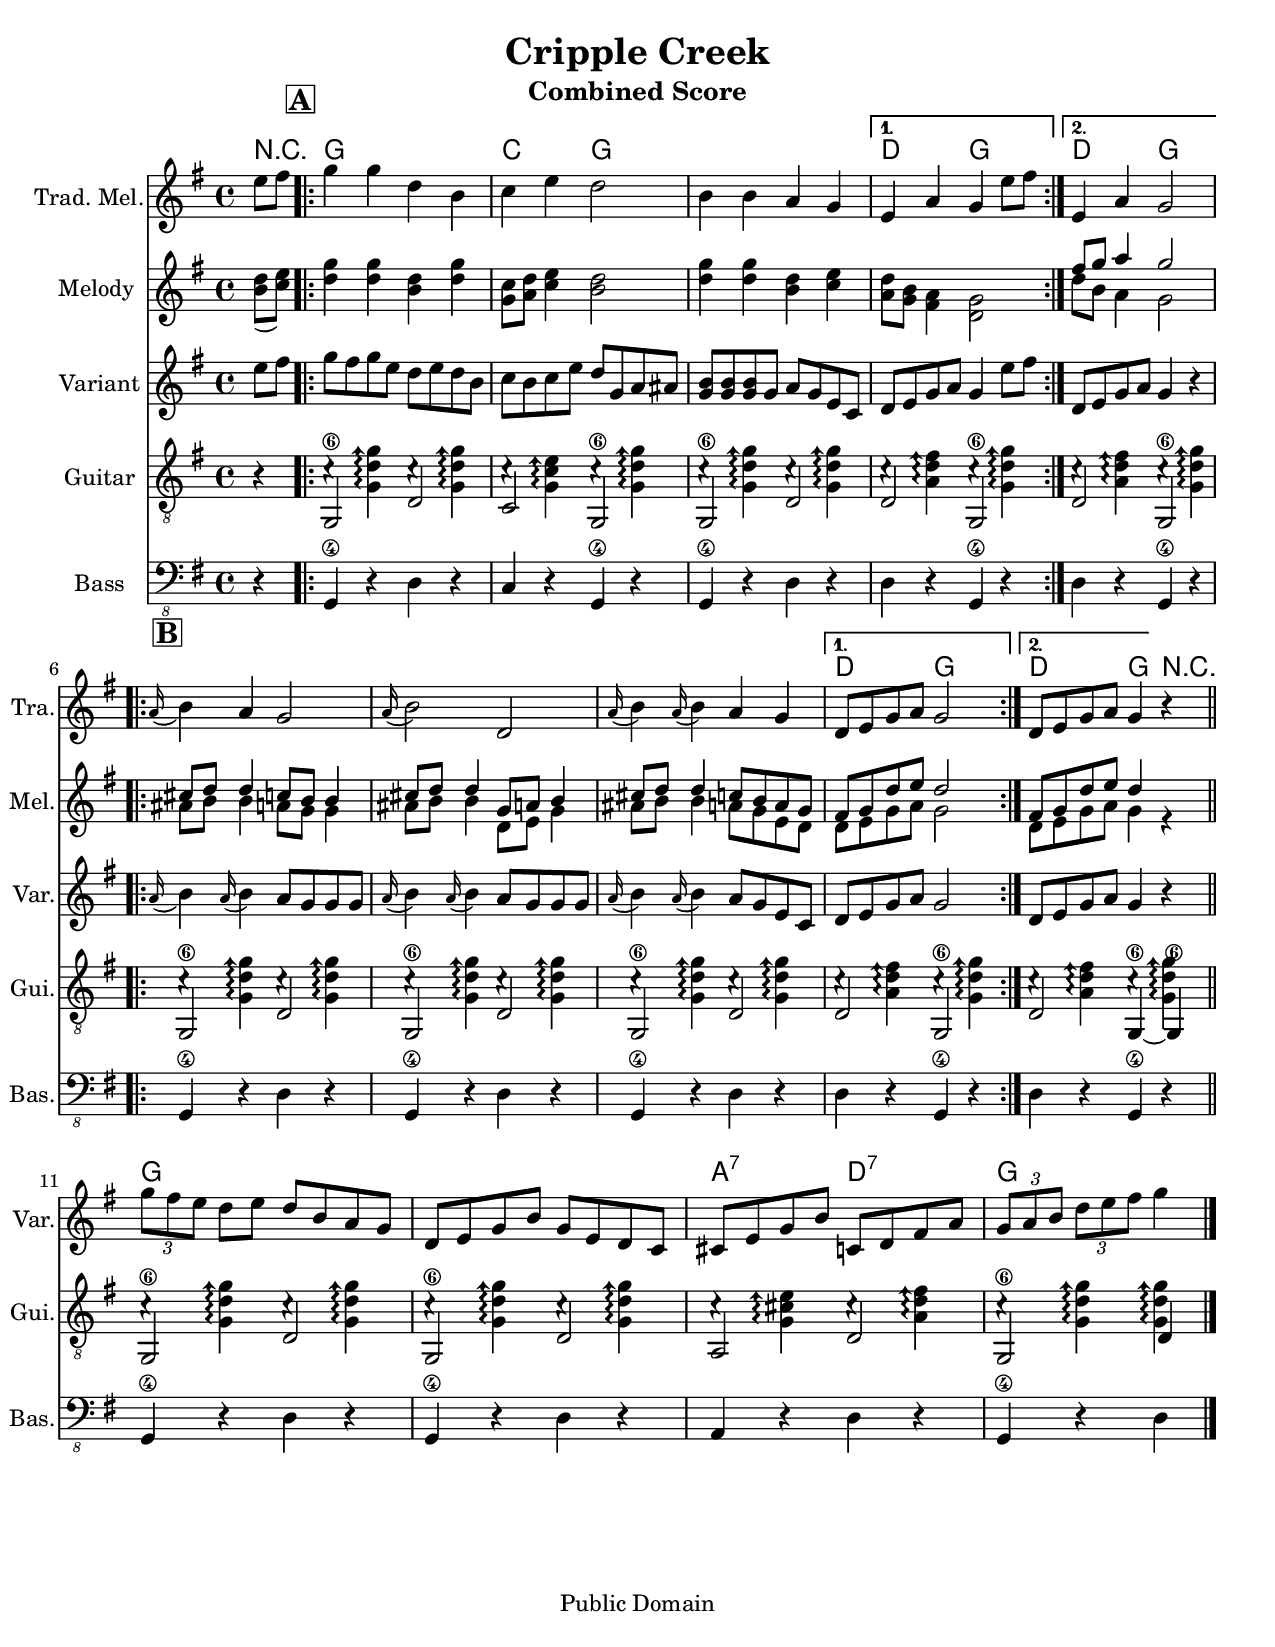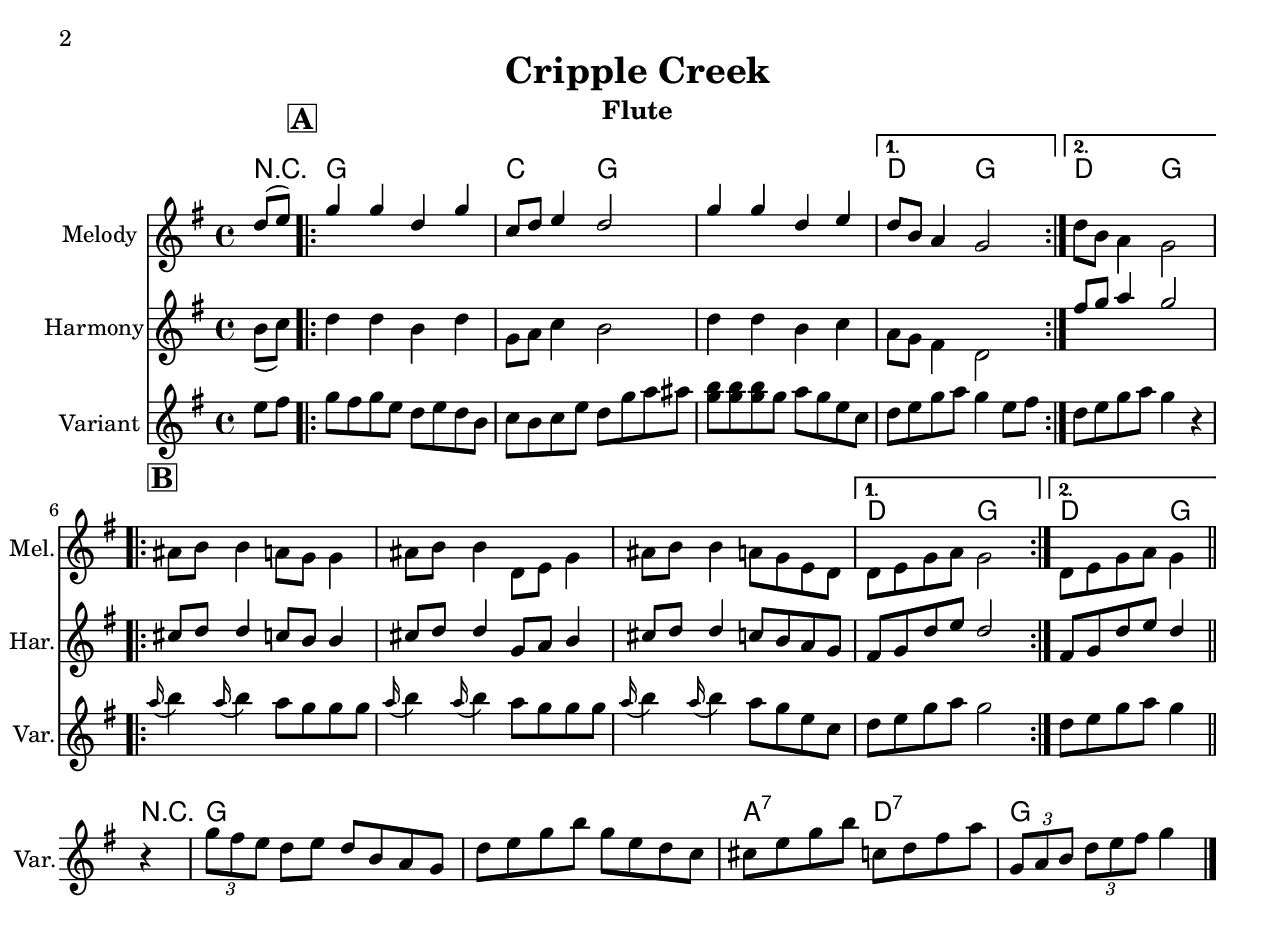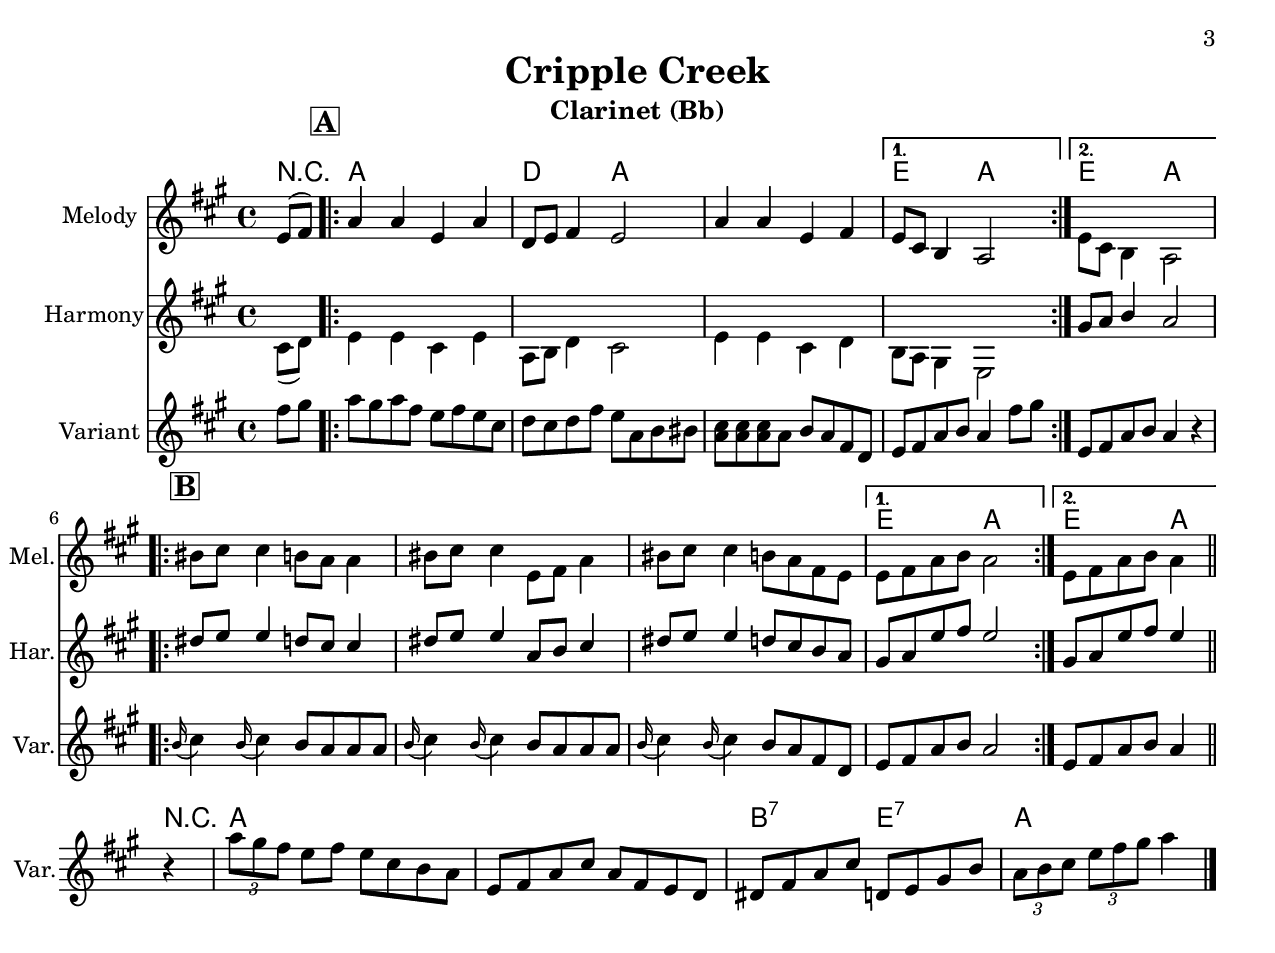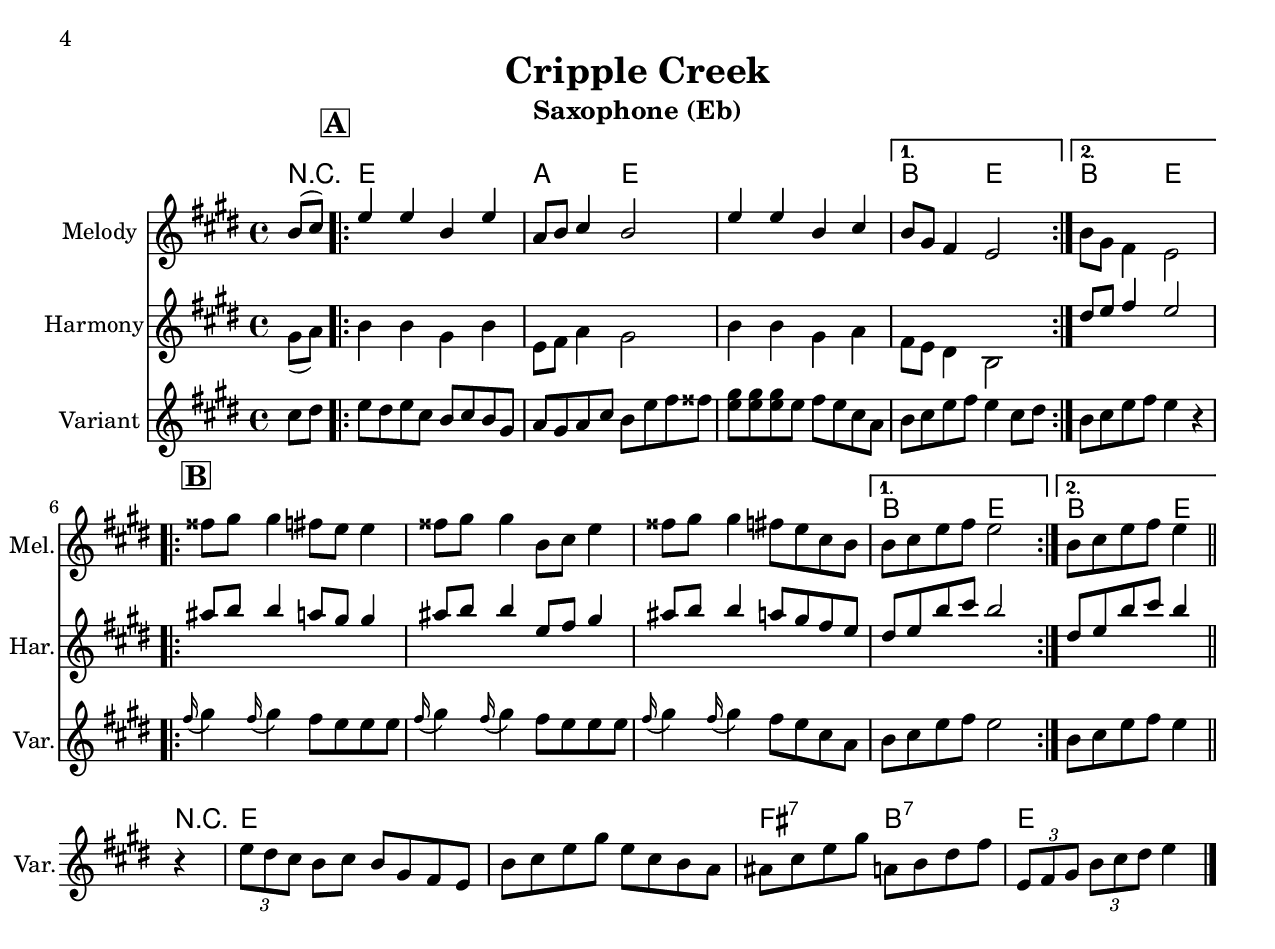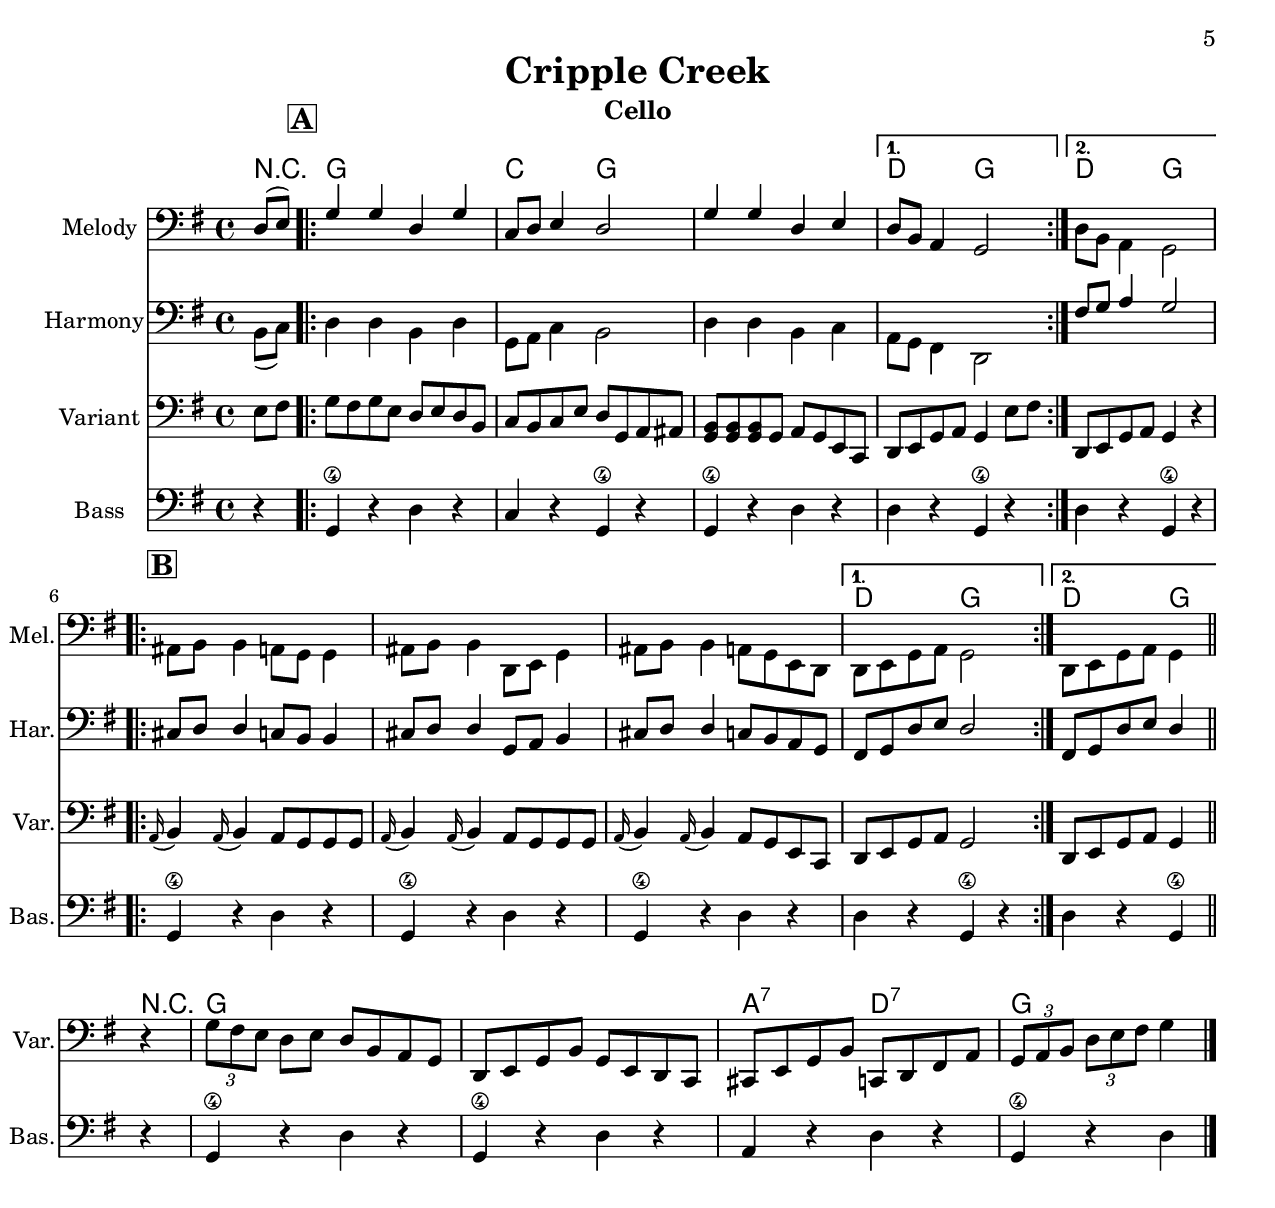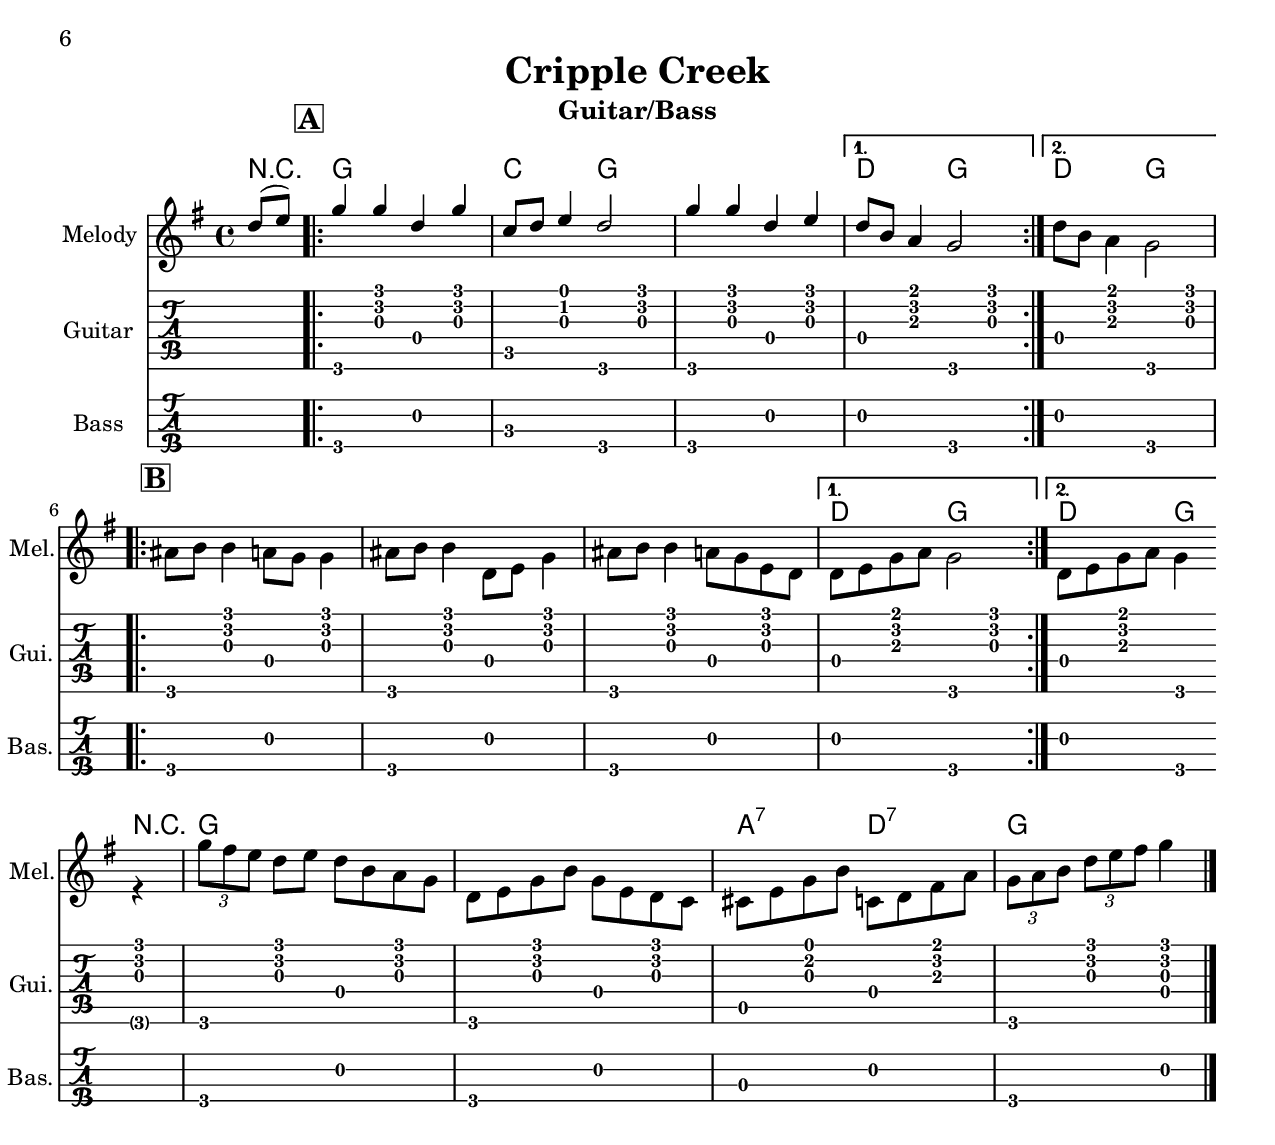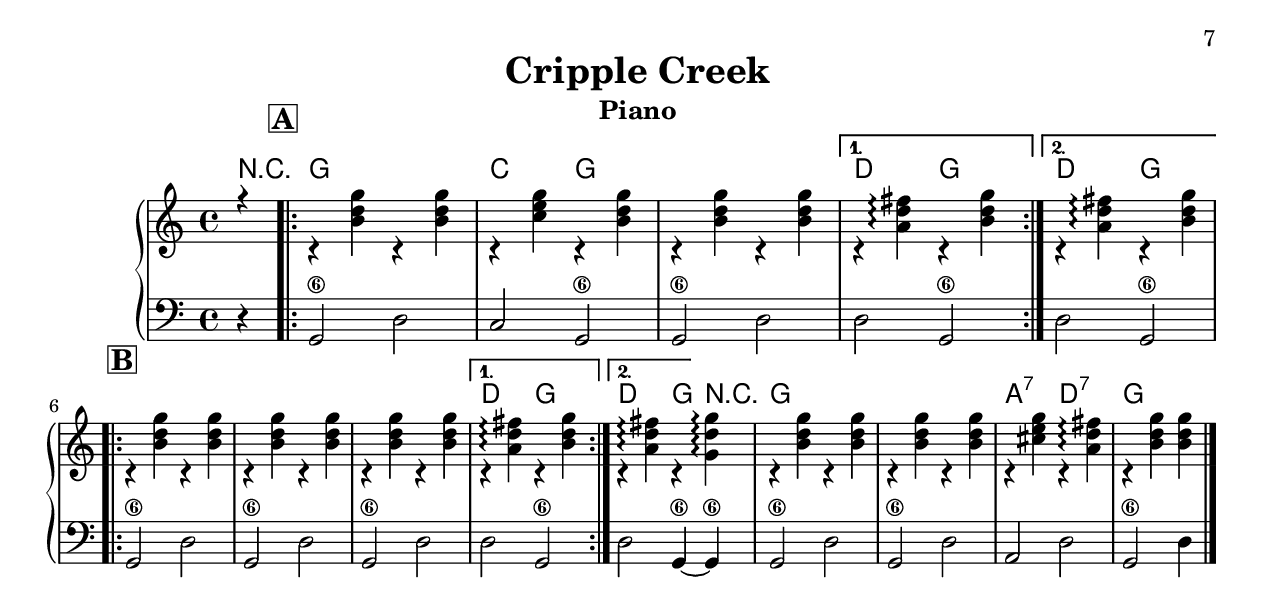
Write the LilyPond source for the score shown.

\version "2.12.0"
\header {
  title = "Cripple Creek"
  piece = "Traditional"
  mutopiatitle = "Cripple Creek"
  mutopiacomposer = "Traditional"
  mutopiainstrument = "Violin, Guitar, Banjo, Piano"
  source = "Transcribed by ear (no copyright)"
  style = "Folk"
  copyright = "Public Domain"
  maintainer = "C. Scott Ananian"
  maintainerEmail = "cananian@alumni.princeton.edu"
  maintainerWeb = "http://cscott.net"
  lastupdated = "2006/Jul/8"
  meter = 129
}
#(set-default-paper-size "letter")

% "traditional" melody.  Doesn't go well w/ banjo part?
tradmel = \relative c''
{
  \tag #'key \key g \major
  \time 4/4

  \tag #'partial \partial 8*2
  e8 fis

  \repeat volta 2 {
  g4 g d b |
  c4 e d2 |
  b4 b a g |
  } \alternative {
    { e4 a g e'8 fis |}
    { e,4 a g2 |}
  }
  \repeat volta 2 {
    \appoggiatura a16 b4 a4 g2 |
    \appoggiatura a16 b2 d,2 |
    \appoggiatura a'16 b4 \appoggiatura a16 b4 a4 g |
  } \alternative {
    { d8 e g a g2 | }
    { d8 e g a g4 }
  }
}
closerX = \relative c' { d8 e g b  g e d c | cis8 e g b  c, d fis a | }
closer = \relative c'' 
{
  r4 |
  \times 2/3 { g'8 fis e } d8 e d b a g |
  << \tag #'std \closerX
     \tag #'flute \transpose c c' \closerX
   >>
  \times 2/3 { g8 a b } \times 2/3 { d e fis } g4
  \bar "|."
}
jethroa = \relative c''
{
  \tag #'key \key g \major
  \time 4/4

  \tag #'partial \partial 8*2
  e8 fis

  \repeat volta 2 {
  g8 fis g e d e d b |
  c8 b c e d g, a ais |
  <b g>8 <b g> <b g> g a g e c |
  } \alternative {
    { d8 e g a g4
      \tag #'goingup { e'8 fis }
      \tag #'goingdown { e,8 fis } }
    { d8 e g a g4 r4 } % might have to replace d,8 here
  }
}
fjethroa = \relative c''
{
  \tag #'key \key g \major
  \time 4/4

  \tag #'partial \partial 8*2
  e8 fis

  \repeat volta 2 {
  g8 fis g e d e d b |
  c8 b c e d g a ais |
  <b g>8 <b g> <b g> g a g e c |
  } \alternative {
    { d8 e g a g4
      \tag #'goingup { e'8 fis }
      \tag #'goingdown { e,8 fis } }
    { d8 e g a g4 r4 } % might have to replace d,8 here
  }
}
jethrob = \relative c''
{
  \repeat volta 2 {
    \appoggiatura a16 b4 \appoggiatura a16 b4 a8 g g g |
    \appoggiatura a16 b4 \appoggiatura a16 b4 a8 g g g |
    \appoggiatura a16 b4 \appoggiatura a16 b4 a8 g e c |
  } \alternative {
    { d8 e g a g2 | }
    { d8 e g a g4 }
  }
}
jethro = { \removeWithTag #'goingdown \jethroa
	   \jethrob
	   \tag #'closer \keepWithTag #'std \closer }
fjethro = { \removeWithTag #'goingup \fjethroa
	    \transpose c c' \jethrob
	    \tag #'closer \keepWithTag #'flute \closer }

melodyapart = \relative c''
{
  \voiceOne
  \tag #'key \key g \major
  \time 4/4

  \tag #'partial \partial 8*2
  d8(e)
  \repeat volta 2 {
    g4 g d g | c,8 d e4 d2 |
    g4 g d e |
  } \alternative {
    { d8 b a4 g2 } { \voiceTwo d'8 b a4 g2 }
  }
  %\tag #'bpartup \transpose c c'
}
melodybpart = \relative c''
{
  \repeat volta 2 {
    \grace s16
    ais8 b b4 a8 g g4 |
    ais8 b b4 d,8 e g4 |
    ais8 b b4 a8 g e d |
  } \alternative {
    { d8 e g a g2 | }
    { d8 e g a g4 }
  }
}
melody = { \melodyapart \melodybpart }

alternateapart = \relative c''
{
  \voiceTwo
  \tag #'key \key g \major
  \time 4/4

  \tag #'partial \partial 8*2
  b8(c)
  \repeat volta 2 {
    d4 d b d | g,8 a c4 b2 |
    d4 d b c |
  } \alternative {
    { a8 g fis4 d2 } { \voiceOne fis'8 g a4 g2 }
  }
}
alternatebpart = \relative c''
{
  \repeat volta 2 {
    \grace s16
    cis8 d d4 c8 b b4 |
    cis8 d d4 g,8 a b4 |
    cis8 d d4 c8 b a g |
  } \alternative {
    { fis8 g d' e d2 | }
    { fis,8 g d' e d4 }
  }
}
alternate = { \alternateapart \alternatebpart }

bass = \relative c,
{
  \tag #'key \key g \major
  \time 4/4
  \tag #'partial \partial 8*2
  r4
  \repeat volta 2 {
    g4\4 r d' r | c4 r g\4 r |
    g4\4 r d' r |
  } \alternative {
    { d4 r g,\4 r | }
    { d'4 r g,\4 r | }
  }
  \repeat volta 2 {
    \grace s16 g4\4 r d' r | g,4\4 r d' r | g,4\4 r d' r |
  } \alternative {
    { d4 r g,\4 r }
    { d'4 r g,\4 }
  }
  \tag #'closer
  { r |
    g4\4 r d' r | g,\4 r d' r | a r d r | g,\4 r d'4
    \bar "|."
  }
}

harmonies = \chordmode {
  \set Score.markFormatter = #format-mark-box-letters
   \time 4/4
   \tag #'partial \partial 8*2 r4
   \repeat volta 2 {
     \once\override Score.RehearsalMark #'extra-offset = #'(0 . 2)
     \mark\default
     g2 g | c g |
     g2 g | 
   } \alternative {
     { d2 g }
     { d2 g }
   } \break
   \repeat volta 2 {
     \grace s16
     \once\override Score.RehearsalMark #'extra-offset = #'(0 . 2)
     \mark\default
     g2 g | g g | g g |
   } \alternative {
     { d2 g | }
     { d2 g4 }
   }
   \tag #'closer
   { r4 |
     g2 g | g g | a:7 d:7 | g g4
     \bar "|."
   }
}

guitarA = \relative c
{
  \time 4/4
  \tag #'partial \partial 8*2
  r4
  \repeat volta 2 {
    g2\6 d' | c2 g\6 | g2\6 d' |
  } \alternative {
    { d2 g,\6 | }
    { d'2 g,\6 | }
  } \break
  \repeat volta 2 {
    \grace s16
    g2\6 d' | g,2\6 d' | g,2\6 d' |
  } \alternative {
    {  d2 g,\6 | }
    {  d'2 g,4\6-\tag #'closer ~ }
  }
  \tag #'closer
  {
    g4\6 | %\break
    g2\6 d' | g,\6 d' | a d | g,\6 d'4
    \bar "|."
  }
}
gchord = << \tag #'guitar \relative c' { <g d' g>4\arpeggio }
	    \tag #'piano \relative c' { <b d g>4 }
	  >>
cchord = << \tag #'guitar \relative c' { <g c e>4\arpeggio }
	    \tag #'piano \relative c' { <c e g>4 }
	  >>
aschord = << \tag #'guitar \relative c' { <g cis e>4\arpeggio }
	    \tag #'piano \relative c' { <cis e g>4 }
	  >>

guitarB = \relative c'
{
  \time 4/4
  \tag #'partial \partial 8*2
  s4 \arpeggioArrowUp
  \repeat volta 2 {
    s4 \gchord s4 \gchord |
    s4 \cchord s4 \gchord |
    s4 \gchord s4 \gchord |
  } \alternative {
    { s4 <a d fis>\arpeggio s4 \gchord | }
    { s4 <a d fis>\arpeggio s4 \gchord | }
  }
  \repeat volta 2 {
    \grace s16
    s4 \gchord s4 \gchord |
    s4 \gchord s4 \gchord |
    s4 \gchord s4 \gchord |
  } \alternative {
    { s4 <a d fis>\arpeggio s4 \gchord | }
    { s4 <a d fis>\arpeggio s4 }
  }
  \tag #'closer
  {
    <g d' g>4\arpeggio |
    s4 \gchord s4 \gchord |
    s4 \gchord s4 \gchord |
    s4 \aschord s4 <a d fis>\arpeggio |
    s4  \gchord \gchord
    \bar "|."
  }
}
guitarC = \relative c'
{
  \time 4/4
  \tag #'partial \partial 8*2
  s4 \arpeggioArrowUp
  \repeat volta 2 {
    \repeat unfold 3 { c4\rest s4 c4\rest s4 | }
  } \alternative {
    { c4\rest s4 c4\rest s4 | }
    { c4\rest s4 c4\rest s4 | }
  }
  \repeat volta 2 {
    \grace s16
    \repeat unfold 3 { c4\rest s4 c4\rest s4 | }
  } \alternative {
    { c4\rest s4 c4\rest s4 }
    { c4\rest s4 c4\rest }
  }
  \tag #'closer
  { s4 |
    \repeat unfold 3 { c4\rest s4 c4\rest s4 | }
    c4\rest s4 s4
    \bar "|."
  }
}

\paper {
  scoreTitleMarkup = \bookTitleMarkup
  bookTitleMarkup = \markup {}
  ragged-bottom = ##t
}

% combined score
\score {
  <<
    \context ChordNames {
      \set chordChanges = ##t
      \harmonies
    }
    \new Staff <<
      \set Staff.instrumentName = "Trad. Mel."
      \set Staff.shortInstrumentName = "Tra."
      { \tradmel r4 \bar "||" \break }
    >>
    \new Staff << 
      \set Staff.instrumentName = "Melody "
      \set Staff.shortInstrumentName = "Mel."
      \set Staff.printPartCombineTexts = ##f
      \partcombine { \melody r4 \bar "||" } { \alternate r4 }

    >>
    \new Staff <<
      \set Staff.instrumentName = "Variant"
      \set Staff.shortInstrumentName = "Var."
      \jethro
    >>
    \new Staff <<
      \set Staff.instrumentName = "Guitar"
      \set Staff.shortInstrumentName = "Gui."
      \clef "treble_8"
      \key g \major
      \new Voice { \guitarA }
      \new Voice { \removeWithTag #'piano \guitarB }
      \new Voice { \guitarC }
    >>
    \new Staff << \clef "bass_8"
      \set Staff.instrumentName = "Bass"
      \set Staff.shortInstrumentName = "Bas."
      \bass
    >>
  >>
  \header {
    instrument = "Combined Score"
  }
}

% flute score
\score {
  <<
    \context ChordNames {
         \set chordChanges = ##t
         \harmonies
    }
    \context Staff = fluteA {
      \set Staff.instrumentName = "Melody"
      \set Staff.shortInstrumentName = "Mel."
      \melody \bar "||" \break
    }
    \context Staff = fluteB {
      \set Staff.instrumentName = "Harmony"
      \set Staff.shortInstrumentName = "Har."
      \alternate
    }
    \context Staff = fluteC {
      \set Staff.instrumentName = "Variant"
      \set Staff.shortInstrumentName = "Var."
      \fjethro
    }
  >>
  \header {
    instrument = "Flute"
    breakbefore=##t
  }
}

% clarinet score (transposing)
\score {
  %\transposition bes
  <<
    \context ChordNames {
         \set chordChanges = ##t
         \transpose bes c
         \harmonies
    }
    \context Staff = clarinetA {
      \set Staff.instrumentName = "Melody"
      \set Staff.shortInstrumentName = "Mel."
      { \transpose bes c \melodyapart }
      { \transpose bes c' \melodybpart }
      \bar "||" \break
    }
    \context Staff = clarinetB {
      \set Staff.instrumentName = "Harmony"
      \set Staff.shortInstrumentName = "Har."
      { \transpose bes c \alternateapart }
      { \transpose bes c' \alternatebpart }
    }
    \context Staff = clarinetC {
      \set Staff.instrumentName = "Variant"
      \set Staff.shortInstrumentName = "Var."
      \transpose bes c'
      \jethro
    }
  >>
  \header {
    instrument = "Clarinet (Bb)"
    breakbefore=##t
  }
}

% saxophone score (transposing)
\score {
  %\transposition ees
  <<
    \context ChordNames {
         \set chordChanges = ##t
         \transpose ees c
         \harmonies
    }
    \context Staff = saxA {
      \set Staff.instrumentName = "Melody"
      \set Staff.shortInstrumentName = "Mel."
      { \transpose ees c \melodyapart }
      { \transpose ees c' \melodybpart }
      \bar "||" \break
    }
    \context Staff = saxB {
      \set Staff.instrumentName = "Harmony"
      \set Staff.shortInstrumentName = "Har."
      { \transpose ees c \alternateapart }
      { \transpose ees c' \alternatebpart }
    }
    \context Staff = saxC {
      \set Staff.instrumentName = "Variant"
      \set Staff.shortInstrumentName = "Var."
      \transpose ees c
      \fjethro
    }
  >>
  \header {
    instrument = "Saxophone (Eb)"
    breakbefore=##t
  }
}

% cello score (octave-shifted)
\score {
  <<
    \context ChordNames {
         \set chordChanges = ##t
         \harmonies
    }
    \context Staff = celloA {
      \set Staff.instrumentName = "Melody"
      \set Staff.shortInstrumentName = "Mel."
      \transpose c c,, { \clef bass \melody  \bar "||" \break } % 2 octaves down
    }
    \context Staff = celloB {
      \set Staff.instrumentName = "Harmony"
      \set Staff.shortInstrumentName = "Har."
      \transpose c c,, { \clef bass \alternate } % 2 octaves down
    }
    \context Staff = celloC {
      \set Staff.instrumentName = "Variant"
      \set Staff.shortInstrumentName = "Var."
      \transpose c c,, { \clef bass \jethro } % 2 octaves down
    }
    \context Staff = celloD {
      \set Staff.instrumentName = "Bass"
      \set Staff.shortInstrumentName = "Bas."
      \transpose c c' { \clef bass \bass } % 1 octave up
    }
  >>
  \header {
    instrument = "Cello"
    breakbefore=##t
  }
}

% guitar/bass score (tablature)
\score {
  <<
    \context ChordNames {
         \set chordChanges = ##t
         \harmonies
    }
    \context Staff = melody {
      \set Staff.instrumentName = "Melody"
      \set Staff.shortInstrumentName = "Mel."
      \melody \break \keepWithTag #'std \closer
    }
    \new TabStaff << 
      \set TabStaff.instrumentName = "Guitar"
      \set TabStaff.shortInstrumentName = "Gui."
      \time 4/4
      \new TabVoice \guitarA
      \new TabVoice \removeWithTag #'piano \guitarB
    >>
    \new TabStaff <<
      \set TabStaff.instrumentName = "Bass"
      \set TabStaff.shortInstrumentName = "Bas."
      \set TabStaff.stringTunings = #bass-tuning
      \removeWithTag #'key \bass
    >>
  >>
  \header {
    instrument = "Guitar/Bass"
    breakbefore=##t
  }
}

% piano part (same as guitar part)
\score {
  <<
    \context ChordNames {
      \set chordChanges = ##t
      \harmonies
    }
    \new PianoStaff <<
      \new Staff {
	\set Staff.printPartCombineTexts = ##f
	\partcombine
	{ \transpose c c' \removeWithTag #'guitar \guitarB }
	{ \partcombine { \partial 8*2 r4 } \guitarC }
      }
      \new Staff { \clef bass \guitarA }
    >>
  >>
  \header {
    instrument = "Piano"
    breakbefore=##t
  }
}

% midi score.
\score {
  \unfoldRepeats
  \context PianoStaff <<
    \context Staff=trad <<
      \set Staff.midiInstrument = "flute"
      \transpose c c' \tradmel
    >>
    \context Staff=melody <<
      \set Staff.midiInstrument = "fiddle"
      {
	\partial 8*2
	s4 | s1*15 | s2 s4
	\removeWithTag #'partial \melody
      }
    >>
    \context Staff=harmony <<
      \set Staff.midiInstrument = "fiddle"
      {
	\partial 8*2
	s4 | s1*15 | s2 s4
	\removeWithTag #'partial \alternate
      }
    >>
    \context Staff=jethro <<
      \set Staff.midiInstrument = "flute"
      \transpose c c' {
	\partial 8*2
	s4 | s1*31 | s2 s4
	\removeWithTag #'partial \jethro % includes closer
      }
    >>
    \context Staff=guitar <<
      \set Staff.midiInstrument = "acoustic guitar (steel)"
      \time 4/4
      \new Voice {
	\repeat unfold 2 { \removeWithTag #'closer \guitarA }
	\removeWithTag #'partial \guitarA % includes closer
      }
      \new Voice {
	\repeat unfold 2 { \removeWithTag #'closer \removeWithTag #'piano \guitarB }
	\removeWithTag #'partial \removeWithTag #'piano \guitarB % includes closer
      }
    >>
    \context Staff=bass <<
      \set Staff.midiInstrument = "acoustic bass"
      \repeat unfold 2 { \removeWithTag #'closer \bass }
      \removeWithTag #'partial \bass % includes closer
    >>
%{
    \context Staff=chords <<
      \set Staff.midiInstrument = "pizzicato strings"
      \repeat unfold 2 { \removeWithTag #'closer \harmonies }
      \removeWithTag #'partial \harmonies % includes closer
    >>
%}
  >>
  
  \midi {
    \context {
      \Score
      tempoWholesPerMinute = #(ly:make-moment 120 2)
      }
    }


}
